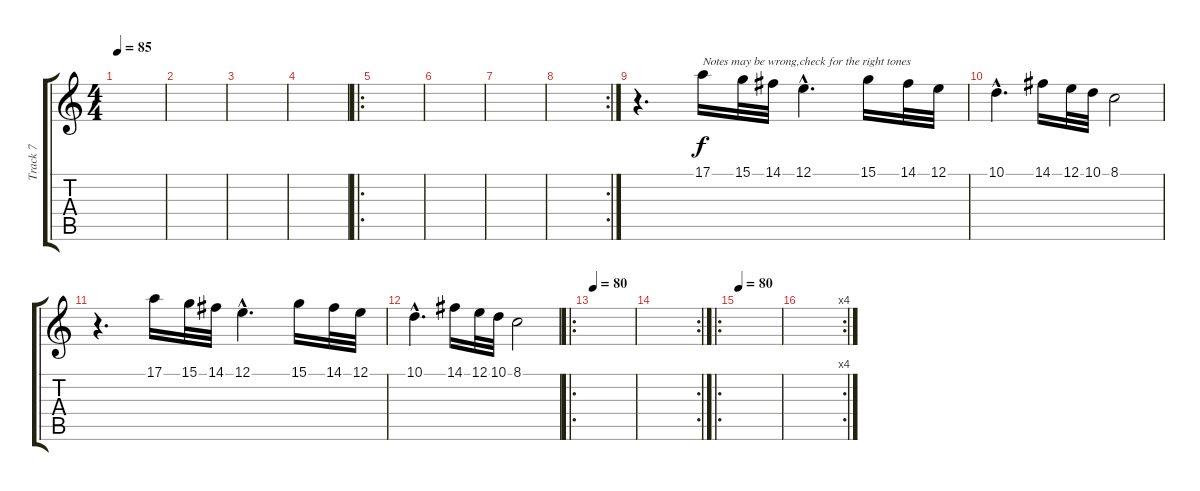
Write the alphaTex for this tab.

\track ("Track 7" "Track 7") {instrument tremolostrings}
\staff {score tabs}
\tuning (E4 B3 G3 D3 A2 E2) {hide}
\ts (4 4)
\tempo 85
\clef g2
\ks c
|
|
|
|
\ro
|
|
|
\rc 2
|
r.4{d} 17.1.16{txt "Notes may be wrong,check for the right tones"} 15.1.32 14.1.32 12.1{hac}.4{d} 15.1.16 14.1.32 12.1.32 |
10.1{hac}.4{d} 14.1.16 12.1.32 10.1.32 8.1.2 |
r.4{d} 17.1.16 15.1.32 14.1.32 12.1{hac}.4{d} 15.1.16 14.1.32 12.1.32 |
10.1{hac}.4{d} 14.1.16 12.1.32 10.1.32 8.1.2 |
\ro
\tempo 80
|
\rc 2
|
\ro
\tempo 80
|
\rc 4
